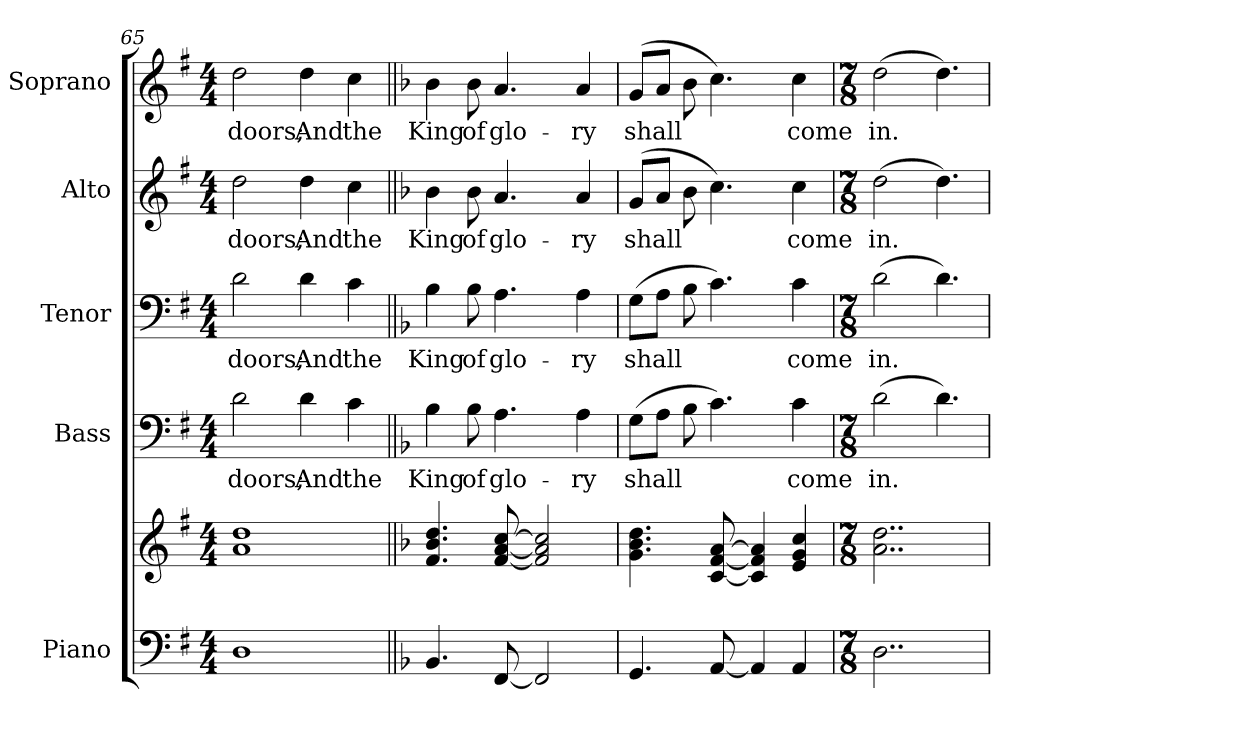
**kern	**kern	**kern	**text	**kern	**text	**kern	**text	**kern	**text
*part5	*part5	*part4	*part4	*part3	*part3	*part2	*part2	*part1	*part1
*staff6	*staff5	*staff4	*staff4	*staff3	*staff3	*staff2	*staff2	*staff1	*staff1
*I"Piano	*	*I"Bass	*	*I"Tenor	*	*I"Alto	*	*I"Soprano	*
*I'Pno.	*	*I'B.	*	*I'T.	*	*I'A.	*	*I'S.	*
!!LO:PB:g=z
*clefF4	*clefG2	*clefF4	*	*clefF4	*	*clefG2	*	*clefG2	*
*k[f#]	*k[f#]	*k[f#]	*	*k[f#]	*	*k[f#]	*	*k[f#]	*
*G:	*G:	*G:	*	*G:	*	*G:	*	*G:	*
*M4/4	*M4/4	*M4/4	*	*M4/4	*	*M4/4	*	*M4/4	*
=65	=65	=65	=65	=65	=65	=65	=65	=65	=65
!	!	!	!LO:LY:b:color=#000000	!	!	!	!	!	!
!	!	!	!	!	!LO:LY:b:color=#000000	!	!	!	!
!	!	!	!	!	!	!	!LO:LY:b:color=#000000	!	!
!	!	!	!	!	!	!	!	!	!LO:LY:b:color=#000000
1Di	1ai 1ddi	2di\	doors;	2di\	doors;	2ddi\	doors;	2ddi\	doors;
!	!	!	!LO:LY:b:color=#000000	!	!	!	!	!	!
!	!	!	!	!	!LO:LY:b:color=#000000	!	!	!	!
!	!	!	!	!	!	!	!LO:LY:b:color=#000000	!	!
!	!	!	!	!	!	!	!	!	!LO:LY:b:color=#000000
.	.	4di\	And	4di\	And	4ddi\	And	4ddi\	And
!	!	!	!LO:LY:b:color=#000000	!	!	!	!	!	!
!	!	!	!	!	!LO:LY:b:color=#000000	!	!	!	!
!	!	!	!	!	!	!	!LO:LY:b:color=#000000	!	!
!	!	!	!	!	!	!	!	!	!LO:LY:b:color=#000000
.	.	4ci\	the	4ci\	the	4cci\	the	4cci\	the
=66||	=66||	=66||	=66||	=66||	=66||	=66||	=66||	=66||	=66||
*k[b-]	*k[b-]	*k[b-]	*	*k[b-]	*	*k[b-]	*	*k[b-]	*
*F:	*F:	*F:	*	*F:	*	*F:	*	*F:	*
!	!	!	!LO:LY:b:color=#000000	!	!	!	!	!	!
!	!	!	!	!	!LO:LY:b:color=#000000	!	!	!	!
!	!	!	!	!	!	!	!LO:LY:b:color=#000000	!	!
!	!	!	!	!	!	!	!	!	!LO:LY:b:color=#000000
4.BB-i/	4.fi/ 4.b-i 4.ddi	4B-i\	King	4B-i\	King	4b-i\	King	4b-i\	King
!	!	!	!LO:LY:b:color=#000000	!	!	!	!	!	!
!	!	!	!	!	!LO:LY:b:color=#000000	!	!	!	!
!	!	!	!	!	!	!	!LO:LY:b:color=#000000	!	!
!	!	!	!	!	!	!	!	!	!LO:LY:b:color=#000000
.	.	8B-i\	of	8B-i\	of	8b-i\	of	8b-i\	of
!	!	!	!LO:LY:b:color=#000000	!	!	!	!	!	!
!	!	!	!	!	!LO:LY:b:color=#000000	!	!	!	!
!	!	!	!	!	!	!	!LO:LY:b:color=#000000	!	!
!	!	!	!	!	!	!	!	!	!LO:LY:b:color=#000000
[<8FFi/	[<8fi/ [<8ai [>8cci	4.Ai\	glo-	4.Ai\	glo-	4.ai/	glo-	4.ai/	glo-
2FFi/]	2fi/] 2ai] 2cci]	.	.	.	.	.	.	.	.
!	!	!	!LO:LY:b:color=#000000	!	!	!	!	!	!
!	!	!	!	!	!LO:LY:b:color=#000000	!	!	!	!
!	!	!	!	!	!	!	!LO:LY:b:color=#000000	!	!
!	!	!	!	!	!	!	!	!	!LO:LY:b:color=#000000
.	.	4Ai\	-ry	4Ai\	-ry	4ai/	-ry	4ai/	-ry
=67	=67	=67	=67	=67	=67	=67	=67	=67	=67
!	!	!	!LO:LY:b:color=#000000	!	!	!	!	!	!
!	!	!	!	!	!LO:LY:b:color=#000000	!	!	!	!
!	!	!	!	!	!	!	!LO:LY:b:color=#000000	!	!
!	!	!	!	!	!	!	!	!	!LO:LY:b:color=#000000
4.GGi/	4.gi\ 4.b-i 4.ddi	(8Gi\L	shall	(8Gi\L	shall	(8gi/L	shall	(8gi/L	shall
.	.	8Ai\J	.	8Ai\J	.	8ai/J	.	8ai/J	.
.	.	8B-i\	.	8B-i\	.	8b-i\	.	8b-i\	.
[<8AAi/	[<8ci/ [<8fi [>8ai	4.ci\)	.	4.ci\)	.	4.cci\)	.	4.cci\)	.
4AAi/]	4ci/] 4fi] 4ai]	.	.	.	.	.	.	.	.
!	!	!	!LO:LY:b:color=#000000	!	!	!	!	!	!
!	!	!	!	!	!LO:LY:b:color=#000000	!	!	!	!
!	!	!	!	!	!	!	!LO:LY:b:color=#000000	!	!
!	!	!	!	!	!	!	!	!	!LO:LY:b:color=#000000
4AAi/	4ei/ 4gi 4cci	4ci\	come	4ci\	come	4cci\	come	4cci\	come
=68	=68	=68	=68	=68	=68	=68	=68	=68	=68
*M7/8	*M7/8	*M7/8	*	*M7/8	*	*M7/8	*	*M7/8	*
!	!	!	!LO:LY:b:color=#000000	!	!	!	!	!	!
!	!	!	!	!	!LO:LY:b:color=#000000	!	!	!	!
!	!	!	!	!	!	!	!LO:LY:b:color=#000000	!	!
!	!	!	!	!	!	!	!	!	!LO:LY:b:color=#000000
2..Di\	2..ai\ 2..ddi	(2di\	in.	(2di\	in.	(2ddi\	in.	(2ddi\	in.
.	.	4.di\)	.	4.di\)	.	4.ddi\)	.	4.ddi\)	.
=	=	=	=	=	=	=	=	=	=
*-	*-	*-	*-	*-	*-	*-	*-	*-	*-
